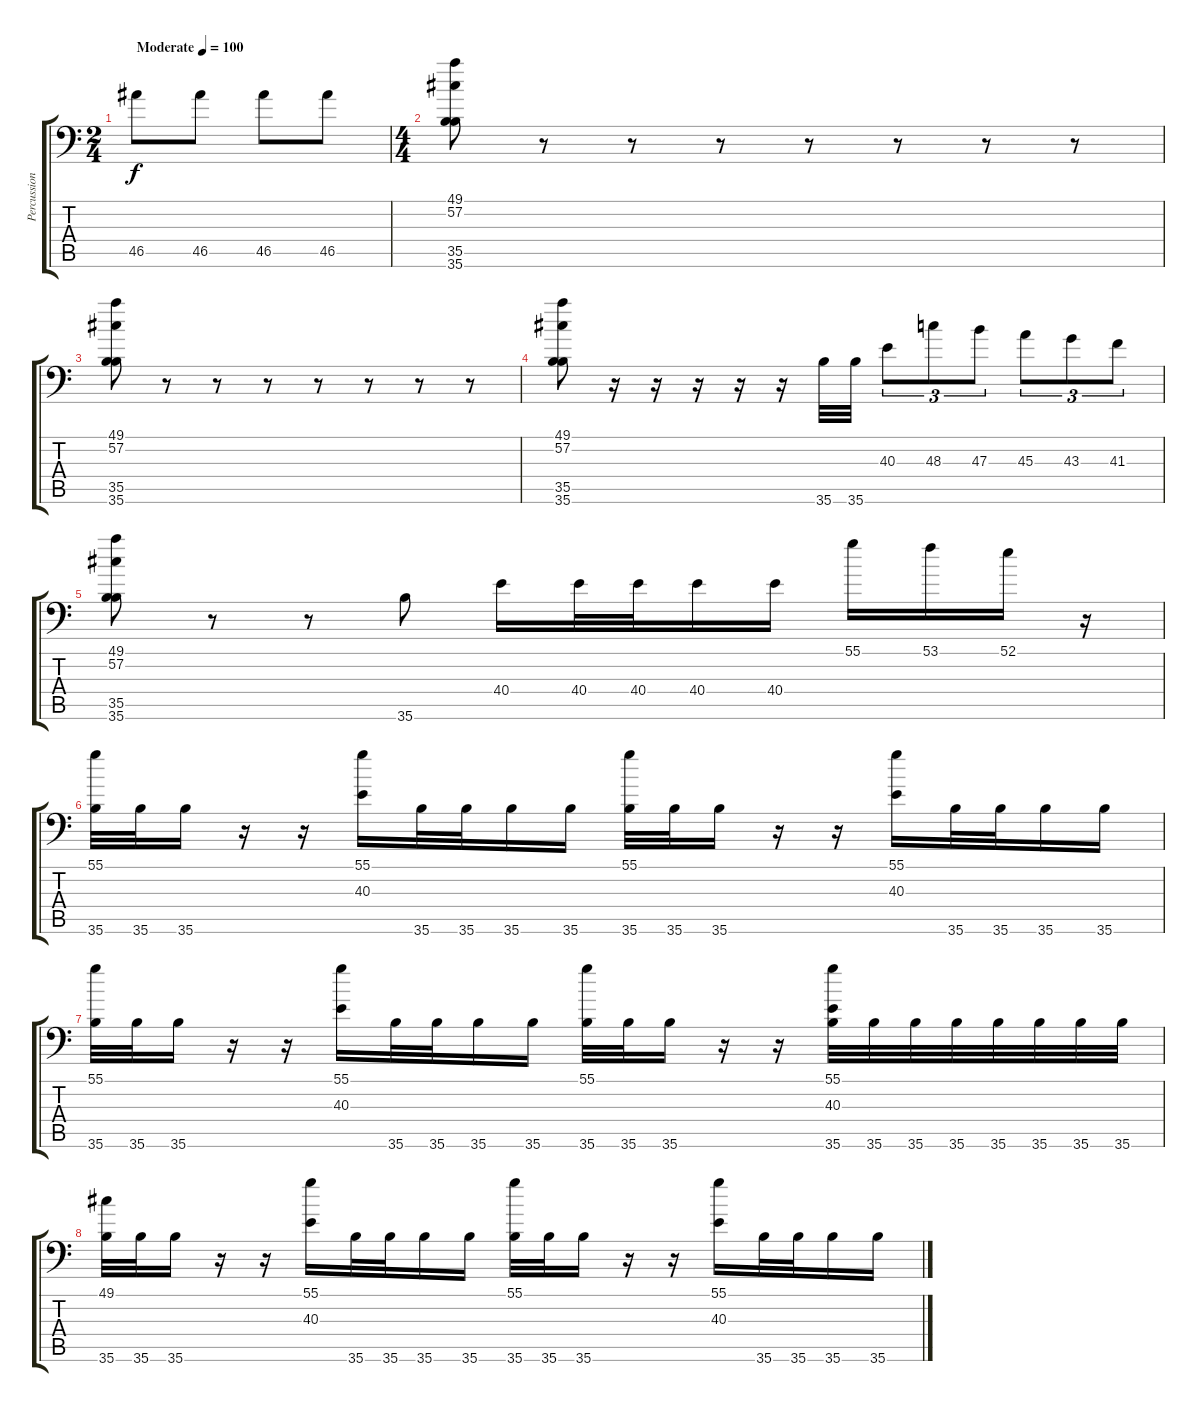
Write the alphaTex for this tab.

\track ("Percussion" "Percussion") {instrument acousticgrandpiano}
\staff {score tabs}
\tuning (C-1 C-1 C-1 C-1 C-1 C-1) {hide}
\ts (2 4)
\tempo (100 "Moderate")
\clef f4
\ks c
46.5.8{dy f instrument acousticgrandpiano} 46.5.8 46.5.8 46.5.8 |
\ts (4 4)
(49.1 57.2 35.5 35.6).8 r.8 r.8 r.8 r.8 r.8 r.8 r.8 |
(49.1 57.2 35.5 35.6).8 r.8 r.8 r.8 r.8 r.8 r.8 r.8 |
(49.1 57.2 35.5 35.6).8 r.16 r.16 r.16 r.16 r.16 35.6.32 35.6.32 40.3.8{tu (3 2)} 48.3.8{tu (3 2)} 47.3.8{tu (3 2)} 45.3.8{tu (3 2)} 43.3.8{tu (3 2)} 41.3.8{tu (3 2)} |
(49.1 57.2 35.5 35.6).8 r.8 r.8 35.6.8 40.4.16 40.4.32 40.4.32 40.4.16 40.4.16 55.1.16 53.1.16 52.1.16 r.16 |
(55.1 35.6).32 35.6.32 35.6.16 r.16 r.16 (55.1 40.3).16 35.6.32 35.6.32 35.6.16 35.6.16 (55.1 35.6).32 35.6.32 35.6.16 r.16 r.16 (55.1 40.3).16 35.6.32 35.6.32 35.6.16 35.6.16 |
(55.1 35.6).32 35.6.32 35.6.16 r.16 r.16 (55.1 40.3).16 35.6.32 35.6.32 35.6.16 35.6.16 (55.1 35.6).32 35.6.32 35.6.16 r.16 r.16 (55.1 40.3 35.6).32 35.6.32 35.6.32 35.6.32 35.6.32 35.6.32 35.6.32 35.6.32 |
(49.1 35.6).32 35.6.32 35.6.16 r.16 r.16 (55.1 40.3).16 35.6.32 35.6.32 35.6.16 35.6.16 (55.1 35.6).32 35.6.32 35.6.16 r.16 r.16 (55.1 40.3).16 35.6.32 35.6.32 35.6.16 35.6.16
